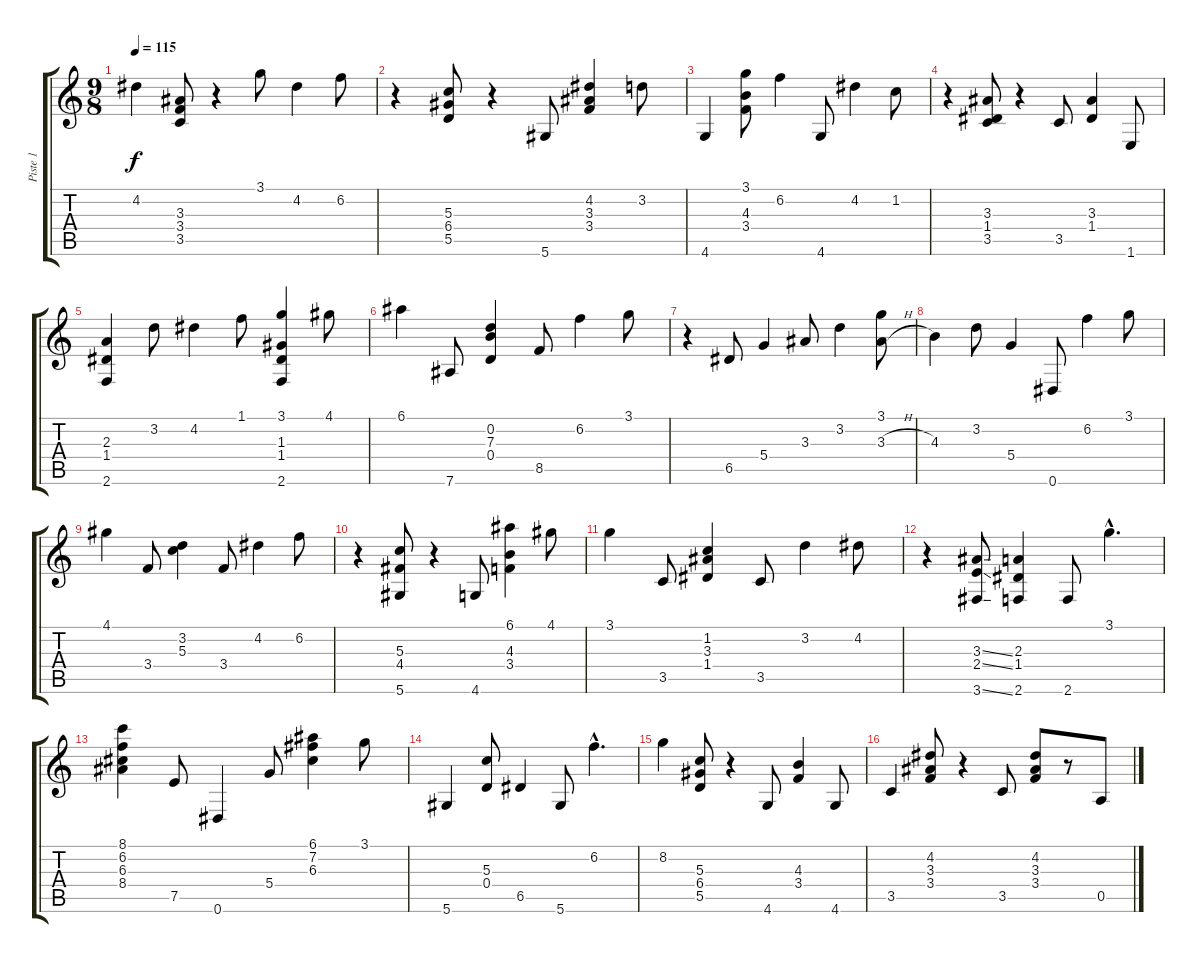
\track ("Piste 1" "Piste 1") {instrument acousticguitarnylon}
\staff {score tabs}
\tuning (E4 B3 G3 D3 A2 Eb2) {hide}
\ts (9 8)
\tempo 115
\clef g2
\ks c
4.2.4{dy f} (3.3 3.4 3.5).8 r.4 3.1.8 4.2.4 6.2.8 |
r.4 (5.3 6.4 5.5).8 r.4 5.6.8 (4.2 3.3 3.4).4 3.2.8 |
4.6.4 (3.1 4.3 3.4).8 6.2.4 4.6.8 4.2.4 1.2.8 |
r.4 (3.3 1.4 3.5).8 r.4 3.5.8 (3.3 1.4).4 1.6.8 |
(2.3 1.4 2.6).4 3.2.8 4.2.4 1.1.8 (3.1 1.3 1.4 2.6).4 4.1.8 |
6.1.4 7.6.8 (0.2 7.3 0.4).4 8.5.8 6.2.4 3.1.8 |
r.4 6.5.8 5.4.4 3.3.8 3.2.4 (3.1 3.3{h}).8 |
4.3.4 3.2.8 5.4.4 0.6.8 6.2.4 3.1.8 |
4.1.4 3.4.8 (3.2 5.3).4 3.4.8 4.2.4 6.2.8 |
r.4 (5.3 4.4 5.6).8 r.4 4.6.8 (6.1 4.3 3.4).4 4.1.8 |
3.1.4 3.5.8 (1.2 3.3 1.4).4 3.5.8 3.2.4 4.2.8 |
r.4 (3.3{ss} 2.4{ss} 3.6{ss}).8 (2.3 1.4 2.6).4 2.6.8 3.1{hac}.4{d} |
(8.1 6.2 6.3 8.4).4 7.5.8 0.6.4 5.4.8 (6.1 7.2 6.3).4 3.1.8 |
5.6.4 (5.3 0.4).8 6.5.4 5.6.8 6.2{hac}.4{d} |
8.2.4 (5.3 6.4 5.5).8 r.4 4.6.8 (4.3 3.4).4 4.6.8 |
3.5.4 (4.2 3.3 3.4).8 r.4 3.5.8 (4.2 3.3 3.4).8 r.8 0.5.8
